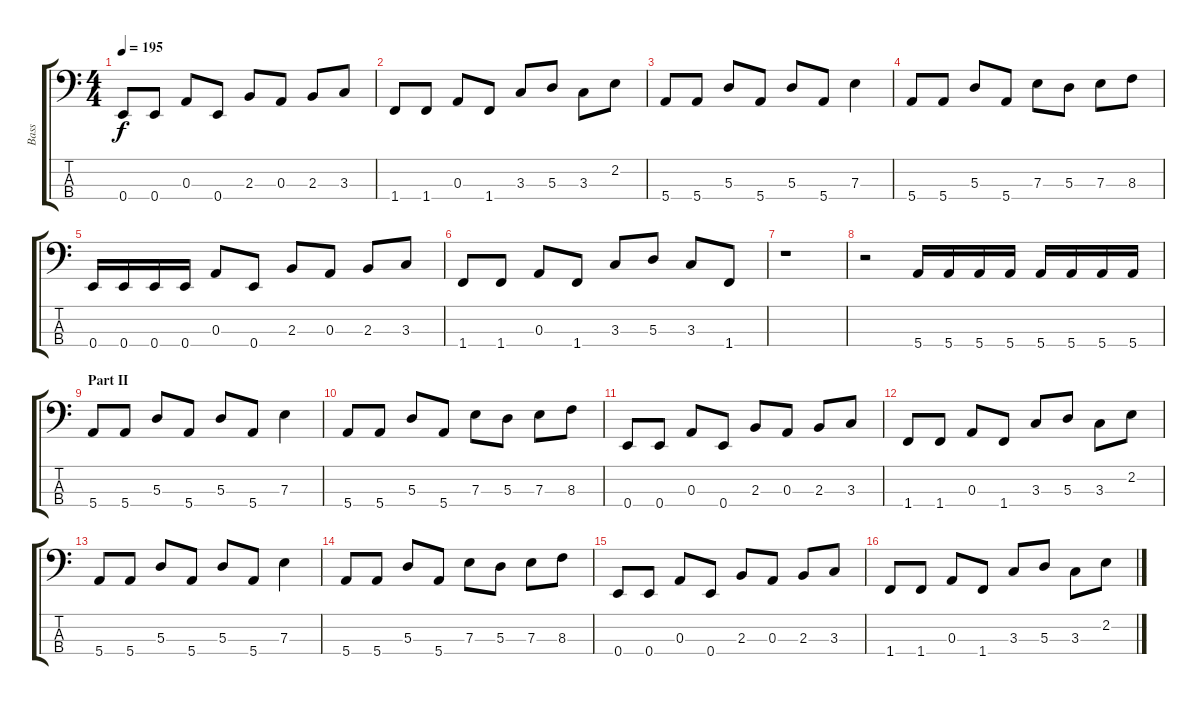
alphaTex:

\track ("Bass" "Bass") {instrument electricbassfinger}
\staff {score tabs}
\tuning (G2 D2 A1 E1) {hide}
\ts (4 4)
\tempo 195
\clef f4
\ks c
0.4.8{dy f} 0.4.8 0.3.8 0.4.8 2.3.8 0.3.8 2.3.8 3.3.8 |
1.4.8 1.4.8 0.3.8 1.4.8 3.3.8 5.3.8 3.3.8 2.2.8 |
5.4.8 5.4.8 5.3.8 5.4.8 5.3.8 5.4.8 7.3.4 |
5.4.8 5.4.8 5.3.8 5.4.8 7.3.8 5.3.8 7.3.8 8.3.8 |
0.4.16 0.4.16 0.4.16 0.4.16 0.3.8 0.4.8 2.3.8 0.3.8 2.3.8 3.3.8 |
1.4.8 1.4.8 0.3.8 1.4.8 3.3.8 5.3.8 3.3.8 1.4.8 |
r.1 |
r.2 5.4.16 5.4.16 5.4.16 5.4.16 5.4.16 5.4.16 5.4.16 5.4.16 |
\section ("" "Part II")
5.4.8 5.4.8 5.3.8 5.4.8 5.3.8 5.4.8 7.3.4 |
5.4.8 5.4.8 5.3.8 5.4.8 7.3.8 5.3.8 7.3.8 8.3.8 |
0.4.8 0.4.8 0.3.8 0.4.8 2.3.8 0.3.8 2.3.8 3.3.8 |
1.4.8 1.4.8 0.3.8 1.4.8 3.3.8 5.3.8 3.3.8 2.2.8 |
5.4.8 5.4.8 5.3.8 5.4.8 5.3.8 5.4.8 7.3.4 |
5.4.8 5.4.8 5.3.8 5.4.8 7.3.8 5.3.8 7.3.8 8.3.8 |
0.4.8 0.4.8 0.3.8 0.4.8 2.3.8 0.3.8 2.3.8 3.3.8 |
1.4.8 1.4.8 0.3.8 1.4.8 3.3.8 5.3.8 3.3.8 2.2.8
